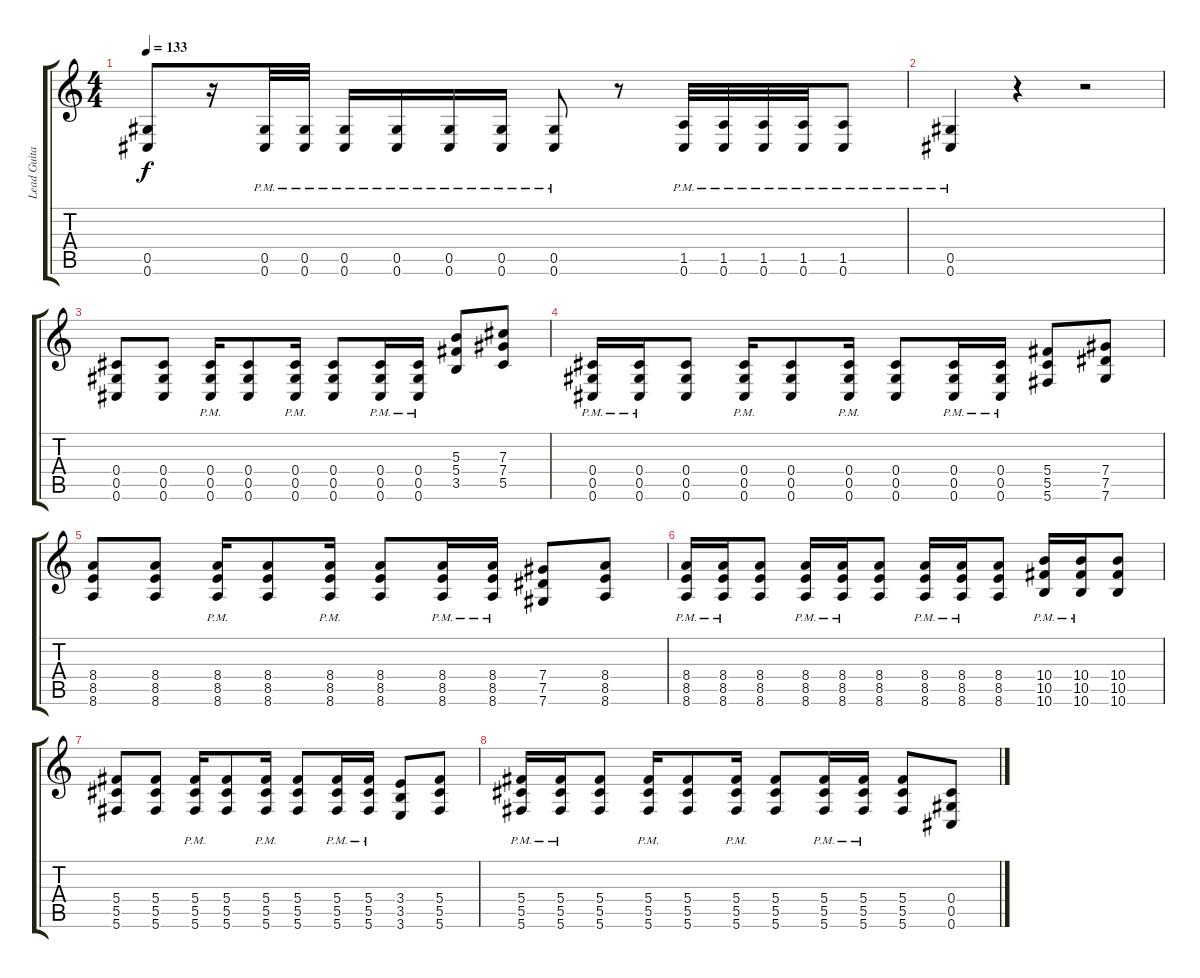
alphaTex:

\track ("Lead Guitar" "Lead Guita") {instrument distortionguitar}
\staff {score tabs}
\tuning (Eb4 Bb3 Gb3 Db3 Ab2 Db2) {hide}
\ts (4 4)
\tempo 133
\clef g2
\ks c
(0.5{t} 0.6{t}).8{dy f} r.16 (0.5{pm} 0.6{pm}).32 (0.5{pm} 0.6{pm}).32 (0.5{pm} 0.6{pm}).16 (0.5{pm} 0.6{pm}).16 (0.5{pm} 0.6{pm}).16 (0.5{pm} 0.6{pm}).16 (0.5{pm} 0.6{pm}).8 r.8 (1.5{pm} 0.6{pm}).32 (1.5{pm} 0.6{pm}).32 (1.5{pm} 0.6{pm}).32 (1.5{pm} 0.6{pm}).32 (1.5{pm} 0.6{pm}).8 |
(0.5{pm} 0.6{pm}).4 r.4 r.2 |
(0.4 0.5 0.6).8 (0.4 0.5 0.6).8 (0.4{pm} 0.5{pm} 0.6{pm}).16 (0.4 0.5 0.6).8 (0.4{pm} 0.5{pm} 0.6{pm}).16 (0.4 0.5 0.6).8 (0.4{pm} 0.5{pm} 0.6{pm}).16 (0.4{pm} 0.5{pm} 0.6{pm}).16 (5.3 5.4 3.5).8 (7.3 7.4 5.5).8 |
(0.4{pm} 0.5{pm} 0.6{pm}).16 (0.4{pm} 0.5{pm} 0.6{pm}).16 (0.4 0.5 0.6).8 (0.4{pm} 0.5{pm} 0.6{pm}).16 (0.4 0.5 0.6).8 (0.4{pm} 0.5{pm} 0.6{pm}).16 (0.4 0.5 0.6).8 (0.4{pm} 0.5{pm} 0.6{pm}).16 (0.4{pm} 0.5{pm} 0.6{pm}).16 (5.4 5.5 5.6).8 (7.4 7.5 7.6).8 |
(8.4 8.5 8.6).8 (8.4 8.5 8.6).8 (8.4{pm} 8.5{pm} 8.6{pm}).16 (8.4 8.5 8.6).8 (8.4{pm} 8.5{pm} 8.6{pm}).16 (8.4 8.5 8.6).8 (8.4{pm} 8.5{pm} 8.6{pm}).16 (8.4{pm} 8.5{pm} 8.6{pm}).16 (7.4 7.5 7.6).8 (8.4 8.5 8.6).8 |
(8.4{pm} 8.5{pm} 8.6{pm}).16 (8.4{pm} 8.5{pm} 8.6{pm}).16 (8.4 8.5 8.6).8 (8.4{pm} 8.5{pm} 8.6{pm}).16 (8.4{pm} 8.5{pm} 8.6{pm}).16 (8.4 8.5 8.6).8 (8.4{pm} 8.5{pm} 8.6{pm}).16 (8.4{pm} 8.5{pm} 8.6{pm}).16 (8.4 8.5 8.6).8 (10.4{pm} 10.5{pm} 10.6{pm}).16 (10.4{pm} 10.5{pm} 10.6{pm}).16 (10.4 10.5 10.6).8 |
(5.4 5.5 5.6).8 (5.4 5.5 5.6).8 (5.4{pm} 5.5{pm} 5.6{pm}).16 (5.4 5.5 5.6).8 (5.4{pm} 5.5{pm} 5.6{pm}).16 (5.4 5.5 5.6).8 (5.4{pm} 5.5{pm} 5.6{pm}).16 (5.4{pm} 5.5{pm} 5.6{pm}).16 (3.4 3.5 3.6).8 (5.4 5.5 5.6).8 |
(5.4{pm} 5.5{pm} 5.6{pm}).16 (5.4{pm} 5.5{pm} 5.6{pm}).16 (5.4 5.5 5.6).8 (5.4{pm} 5.5{pm} 5.6{pm}).16 (5.4 5.5 5.6).8 (5.4{pm} 5.5{pm} 5.6{pm}).16 (5.4 5.5 5.6).8 (5.4{pm} 5.5{pm} 5.6{pm}).16 (5.4{pm} 5.5{pm} 5.6{pm}).16 (5.4 5.5 5.6).8 (0.4 0.5 0.6).8
